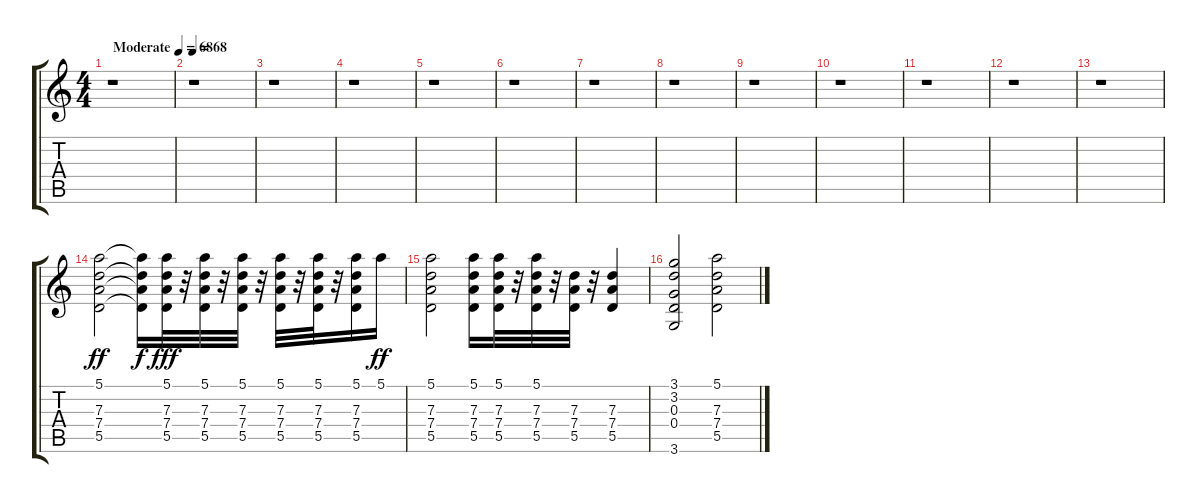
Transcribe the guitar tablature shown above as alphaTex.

\track "" {instrument distortionguitar}
\staff {score tabs}
\tuning (E4 B3 G3 D3 A2 E2) {hide}
\ts (4 4)
\tempo (68 "Moderate")
\clef g2
\ks c
r.1{dy ff instrument distortionguitar} |
\tempo 68
r.1 |
r.1 |
r.1 |
r.1 |
r.1 |
r.1 |
r.1 |
r.1 |
r.1 |
r.1 |
r.1 |
r.1 |
(5.1 7.3 7.4 5.5).2 (5.1{t} 7.3{t} 7.4{t} 5.5{t}).16{dy f} (5.1 7.3 7.4 5.5).32{dy fff} r.32 (5.1 7.3 7.4 5.5).32 r.32 (5.1 7.3 7.4 5.5).32 r.32 (5.1 7.3 7.4 5.5).32 r.32 (5.1 7.3 7.4 5.5).32 r.32 (5.1 7.3 7.4 5.5).16 5.1.16{dy ff} |
(5.1 7.3 7.4 5.5).2 (5.1 7.3 7.4 5.5).16 (5.1 7.3 7.4 5.5).32 r.32 (5.1 7.3 7.4 5.5).32 r.32 (7.3 7.4 5.5).32 r.32 (7.3 7.4 5.5).4 |
(3.1 3.2 0.3 0.4 3.6).2 (5.1 7.3 7.4 5.5).2
